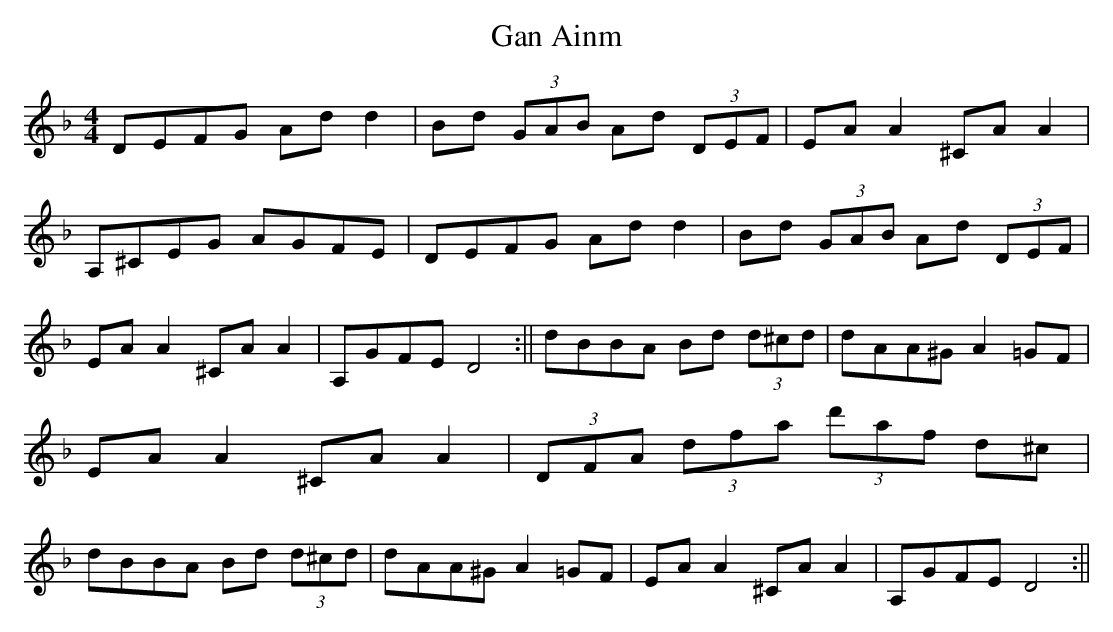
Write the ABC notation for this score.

X:1
T:Gan Ainm
M:4/4
L:1/8
K:F
DEFG Add2|Bd (3GAB Ad (3DEF|EAA2 ^CAA2|A,^CEG AGFE|\
DEFG Add2|Bd (3GAB Ad (3DEF|EAA2 ^CAA2|A,GFE D4:||\
dBBA Bd (3d^cd|dAA^G A2=GF|EAA2 ^CAA2|(3DFA (3dfa (3d'af d^c|\
dBBA Bd (3d^cd|dAA^G A2=GF|EAA2 ^CAA2|A,GFE D4:||
